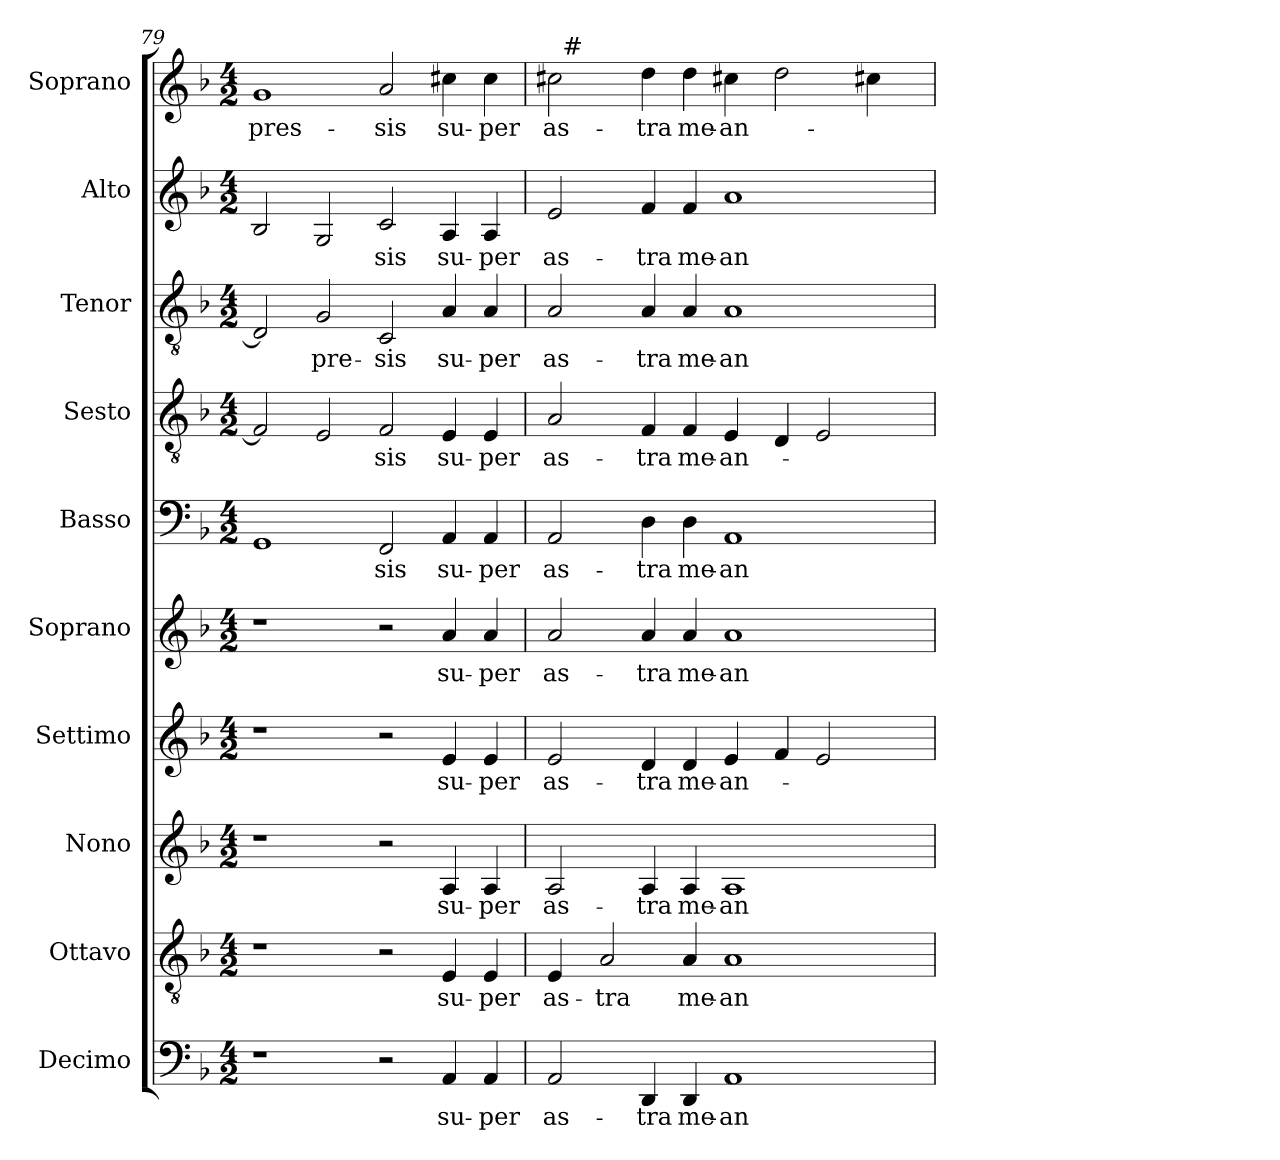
**kern	**text	**kern	**text	**kern	**text	**kern	**text	**kern	**text	**kern	**text	**kern	**text	**kern	**text	**kern	**text	**kern	**text
*part10	*part10	*part9	*part9	*part8	*part8	*part7	*part7	*part6	*part6	*part5	*part5	*part4	*part4	*part3	*part3	*part2	*part2	*part1	*part1
*staff10	*staff10	*staff9	*staff9	*staff8	*staff8	*staff7	*staff7	*staff6	*staff6	*staff5	*staff5	*staff4	*staff4	*staff3	*staff3	*staff2	*staff2	*staff1	*staff1
*I"Decimo	*	*I"Ottavo	*	*I"Nono	*	*I"Settimo	*	*I"Soprano	*	*I"Basso	*	*I"Sesto	*	*I"Tenor	*	*I"Alto	*	*I"Soprano	*
*I'Dc.	*	*I'Ot.	*	*I'N.	*	*I'St.	*	*I'S.	*	*I'B.	*	*I'Ss.	*	*I'T.	*	*I'A.	*	*I'S.	*
*clefF4	*	*clefGv2	*	*clefG2	*	*clefG2	*	*clefG2	*	*clefF4	*	*clefGv2	*	*clefGv2	*	*clefG2	*	*clefG2	*
*	*	*ITrd7c12	*	*	*	*	*	*	*	*	*	*ITrd7c12	*	*ITrd7c12	*	*	*	*	*
*k[b-]	*	*k[b-]	*	*k[b-]	*	*k[b-]	*	*k[b-]	*	*k[b-]	*	*k[b-]	*	*k[b-]	*	*k[b-]	*	*k[b-]	*
*F:	*	*F:	*	*F:	*	*F:	*	*F:	*	*F:	*	*F:	*	*F:	*	*F:	*	*F:	*
*M4/2	*	*M4/2	*	*M4/2	*	*M4/2	*	*M4/2	*	*M4/2	*	*M4/2	*	*M4/2	*	*M4/2	*	*M4/2	*
=79	=79	=79	=79	=79	=79	=79	=79	=79	=79	=79	=79	=79	=79	=79	=79	=79	=79	=79	=79
!	!	!	!	!	!	!	!	!	!	!	!	!	!	!	!	!	!	!	!LO:LY:b:color=#000000
1r	.	1r	.	1r	.	1r	.	1r	.	1GGi	.	2FFi/]	.	2DDi/]	.	2B-i/	.	1gi	-pres-
!	!	!	!	!	!	!	!	!	!	!	!	!	!	!	!LO:LY:b:color=#000000	!	!	!	!
.	.	.	.	.	.	.	.	.	.	.	.	2EEi/	.	2GGi/	-pre-	2Gi/	.	.	.
!	!	!	!	!	!	!	!	!	!	!	!LO:LY:b:color=#000000	!	!	!	!	!	!	!	!
!	!	!	!	!	!	!	!	!	!	!	!	!	!LO:LY:b:color=#000000	!	!	!	!	!	!
!	!	!	!	!	!	!	!	!	!	!	!	!	!	!	!LO:LY:b:color=#000000	!	!	!	!
!	!	!	!	!	!	!	!	!	!	!	!	!	!	!	!	!	!LO:LY:b:color=#000000	!	!
!	!	!	!	!	!	!	!	!	!	!	!	!	!	!	!	!	!	!	!LO:LY:b:color=#000000
2r	.	2r	.	2r	.	2r	.	2r	.	2FFi/	-sis	2FFi/	-sis	2CCi/	-sis	2ci/	-sis	2ai/	-sis
!	!LO:LY:b:color=#000000	!	!	!	!	!	!	!	!	!	!	!	!	!	!	!	!	!	!
!	!	!	!LO:LY:b:color=#000000	!	!	!	!	!	!	!	!	!	!	!	!	!	!	!	!
!	!	!	!	!	!LO:LY:b:color=#000000	!	!	!	!	!	!	!	!	!	!	!	!	!	!
!	!	!	!	!	!	!	!LO:LY:b:color=#000000	!	!	!	!	!	!	!	!	!	!	!	!
!	!	!	!	!	!	!	!	!	!LO:LY:b:color=#000000	!	!	!	!	!	!	!	!	!	!
!	!	!	!	!	!	!	!	!	!	!	!LO:LY:b:color=#000000	!	!	!	!	!	!	!	!
!	!	!	!	!	!	!	!	!	!	!	!	!	!LO:LY:b:color=#000000	!	!	!	!	!	!
!	!	!	!	!	!	!	!	!	!	!	!	!	!	!	!LO:LY:b:color=#000000	!	!	!	!
!	!	!	!	!	!	!	!	!	!	!	!	!	!	!	!	!	!LO:LY:b:color=#000000	!	!
!	!	!	!	!	!	!	!	!	!	!	!	!	!	!	!	!	!	!	!LO:LY:b:color=#000000
4AAi/	su-	4EEi/	su-	4Ai/	su-	4ei/	su-	4ai/	su-	4AAi/	su-	4EEi/	su-	4AAi/	su-	4Ai/	su-	4cc#Xi\	su-
!	!LO:LY:b:color=#000000	!	!	!	!	!	!	!	!	!	!	!	!	!	!	!	!	!	!
!	!	!	!LO:LY:b:color=#000000	!	!	!	!	!	!	!	!	!	!	!	!	!	!	!	!
!	!	!	!	!	!LO:LY:b:color=#000000	!	!	!	!	!	!	!	!	!	!	!	!	!	!
!	!	!	!	!	!	!	!LO:LY:b:color=#000000	!	!	!	!	!	!	!	!	!	!	!	!
!	!	!	!	!	!	!	!	!	!LO:LY:b:color=#000000	!	!	!	!	!	!	!	!	!	!
!	!	!	!	!	!	!	!	!	!	!	!LO:LY:b:color=#000000	!	!	!	!	!	!	!	!
!	!	!	!	!	!	!	!	!	!	!	!	!	!LO:LY:b:color=#000000	!	!	!	!	!	!
!	!	!	!	!	!	!	!	!	!	!	!	!	!	!	!LO:LY:b:color=#000000	!	!	!	!
!	!	!	!	!	!	!	!	!	!	!	!	!	!	!	!	!	!LO:LY:b:color=#000000	!	!
!	!	!	!	!	!	!	!	!	!	!	!	!	!	!	!	!	!	!	!LO:LY:b:color=#000000
4AAi/	-per	4EEi/	-per	4Ai/	-per	4ei/	-per	4ai/	-per	4AAi/	-per	4EEi/	-per	4AAi/	-per	4Ai/	-per	4cc#i\	-per
=80	=80	=80	=80	=80	=80	=80	=80	=80	=80	=80	=80	=80	=80	=80	=80	=80	=80	=80	=80
!	!LO:LY:b:color=#000000	!	!	!	!	!	!	!	!	!	!	!	!	!	!	!	!	!	!
!	!	!	!LO:LY:b:color=#000000	!	!	!	!	!	!	!	!	!	!	!	!	!	!	!	!
!	!	!	!	!	!LO:LY:b:color=#000000	!	!	!	!	!	!	!	!	!	!	!	!	!	!
!	!	!	!	!	!	!	!LO:LY:b:color=#000000	!	!	!	!	!	!	!	!	!	!	!	!
!	!	!	!	!	!	!	!	!	!LO:LY:b:color=#000000	!	!	!	!	!	!	!	!	!	!
!	!	!	!	!	!	!	!	!	!	!	!LO:LY:b:color=#000000	!	!	!	!	!	!	!	!
!	!	!	!	!	!	!	!	!	!	!	!	!	!LO:LY:b:color=#000000	!	!	!	!	!	!
!	!	!	!	!	!	!	!	!	!	!	!	!	!	!	!LO:LY:b:color=#000000	!	!	!	!
!	!	!	!	!	!	!	!	!	!	!	!	!	!	!	!	!	!LO:LY:b:color=#000000	!	!
!	!	!	!	!	!	!	!	!	!	!	!	!	!	!	!	!	!	!	!LO:LY:b:color=#000000
*	*	*	*	*	*	*	*	*	*	*	*	*	*	*	*	*	*	*^	*
2AAi/	as-	4EEi/	as-	2Ai/	as-	2ei/	as-	2ai/	as-	2AAi/	as-	2AAi/	as-	2AAi/	as-	2ei/	as-	2cc#i\	32ryy	as-
.	.	.	.	.	.	.	.	.	.	.	.	.	.	.	.	.	.	.	256ryy	.
!	!	!	!	!	!	!	!	!	!	!	!	!	!	!	!	!	!	!	!LO:TX:a:t=#	!
.	.	.	.	.	.	.	.	.	.	.	.	.	.	.	.	.	.	.	1ryy	.
!	!	!	!LO:LY:b:color=#000000	!	!	!	!	!	!	!	!	!	!	!	!	!	!	!	!	!
.	.	2AAi/	-tra	.	.	.	.	.	.	.	.	.	.	.	.	.	.	.	.	.
!	!LO:LY:b:color=#000000	!	!	!	!	!	!	!	!	!	!	!	!	!	!	!	!	!	!	!
!	!	!	!	!	!LO:LY:b:color=#000000	!	!	!	!	!	!	!	!	!	!	!	!	!	!	!
!	!	!	!	!	!	!	!LO:LY:b:color=#000000	!	!	!	!	!	!	!	!	!	!	!	!	!
!	!	!	!	!	!	!	!	!	!LO:LY:b:color=#000000	!	!	!	!	!	!	!	!	!	!	!
!	!	!	!	!	!	!	!	!	!	!	!LO:LY:b:color=#000000	!	!	!	!	!	!	!	!	!
!	!	!	!	!	!	!	!	!	!	!	!	!	!LO:LY:b:color=#000000	!	!	!	!	!	!	!
!	!	!	!	!	!	!	!	!	!	!	!	!	!	!	!LO:LY:b:color=#000000	!	!	!	!	!
!	!	!	!	!	!	!	!	!	!	!	!	!	!	!	!	!	!LO:LY:b:color=#000000	!	!	!
!	!	!	!	!	!	!	!	!	!	!	!	!	!	!	!	!	!	!	!	!LO:LY:b:color=#000000
4DDi/	-tra	.	.	4Ai/	-tra	4di/	-tra	4ai/	-tra	4Di\	-tra	4FFi/	-tra	4AAi/	-tra	4fi/	-tra	4ddi\	.	-tra
!	!LO:LY:b:color=#000000	!	!	!	!	!	!	!	!	!	!	!	!	!	!	!	!	!	!	!
!	!	!	!LO:LY:b:color=#000000	!	!	!	!	!	!	!	!	!	!	!	!	!	!	!	!	!
!	!	!	!	!	!LO:LY:b:color=#000000	!	!	!	!	!	!	!	!	!	!	!	!	!	!	!
!	!	!	!	!	!	!	!LO:LY:b:color=#000000	!	!	!	!	!	!	!	!	!	!	!	!	!
!	!	!	!	!	!	!	!	!	!LO:LY:b:color=#000000	!	!	!	!	!	!	!	!	!	!	!
!	!	!	!	!	!	!	!	!	!	!	!LO:LY:b:color=#000000	!	!	!	!	!	!	!	!	!
!	!	!	!	!	!	!	!	!	!	!	!	!	!LO:LY:b:color=#000000	!	!	!	!	!	!	!
!	!	!	!	!	!	!	!	!	!	!	!	!	!	!	!LO:LY:b:color=#000000	!	!	!	!	!
!	!	!	!	!	!	!	!	!	!	!	!	!	!	!	!	!	!LO:LY:b:color=#000000	!	!	!
!	!	!	!	!	!	!	!	!	!	!	!	!	!	!	!	!	!	!	!	!LO:LY:b:color=#000000
4DDi/	me-	4AAi/	me-	4Ai/	me-	4di/	me-	4ai/	me-	4Di\	me-	4FFi/	me-	4AAi/	me-	4fi/	me-	4ddi\	.	me-
!	!LO:LY:b:color=#000000	!	!	!	!	!	!	!	!	!	!	!	!	!	!	!	!	!	!	!
!	!	!	!LO:LY:b:color=#000000	!	!	!	!	!	!	!	!	!	!	!	!	!	!	!	!	!
!	!	!	!	!	!LO:LY:b:color=#000000	!	!	!	!	!	!	!	!	!	!	!	!	!	!	!
!	!	!	!	!	!	!	!LO:LY:b:color=#000000	!	!	!	!	!	!	!	!	!	!	!	!	!
!	!	!	!	!	!	!	!	!	!LO:LY:b:color=#000000	!	!	!	!	!	!	!	!	!	!	!
!	!	!	!	!	!	!	!	!	!	!	!LO:LY:b:color=#000000	!	!	!	!	!	!	!	!	!
!	!	!	!	!	!	!	!	!	!	!	!	!	!LO:LY:b:color=#000000	!	!	!	!	!	!	!
!	!	!	!	!	!	!	!	!	!	!	!	!	!	!	!LO:LY:b:color=#000000	!	!	!	!	!
!	!	!	!	!	!	!	!	!	!	!	!	!	!	!	!	!	!LO:LY:b:color=#000000	!	!	!
!	!	!	!	!	!	!	!	!	!	!	!	!	!	!	!	!	!	!	!	!LO:LY:b:color=#000000
1AAi	-an-	1AAi	-an-	1Ai	-an-	4ei/	-an-	1ai	-an-	1AAi	-an-	4EEi/	-an-	1AAi	-an-	1ai	-an-	4cc#Xi\	.	-an-
.	.	.	.	.	.	.	.	.	.	.	.	.	.	.	.	.	.	.	2ryy	.
.	.	.	.	.	.	4fi/	.	.	.	.	.	4DDi/	.	.	.	.	.	2ddi\	.	.
.	.	.	.	.	.	2ei/	.	.	.	.	.	2EEi/	.	.	.	.	.	.	.	.
.	.	.	.	.	.	.	.	.	.	.	.	.	.	.	.	.	.	.	4ryy	.
.	.	.	.	.	.	.	.	.	.	.	.	.	.	.	.	.	.	4cc#Xi\	.	.
.	.	.	.	.	.	.	.	.	.	.	.	.	.	.	.	.	.	.	8ryy	.
.	.	.	.	.	.	.	.	.	.	.	.	.	.	.	.	.	.	.	16ryy	.
.	.	.	.	.	.	.	.	.	.	.	.	.	.	.	.	.	.	.	64..ryy	.
*	*	*	*	*	*	*	*	*	*	*	*	*	*	*	*	*	*	*v	*v	*
=	=	=	=	=	=	=	=	=	=	=	=	=	=	=	=	=	=	=	=
*-	*-	*-	*-	*-	*-	*-	*-	*-	*-	*-	*-	*-	*-	*-	*-	*-	*-	*-	*-
